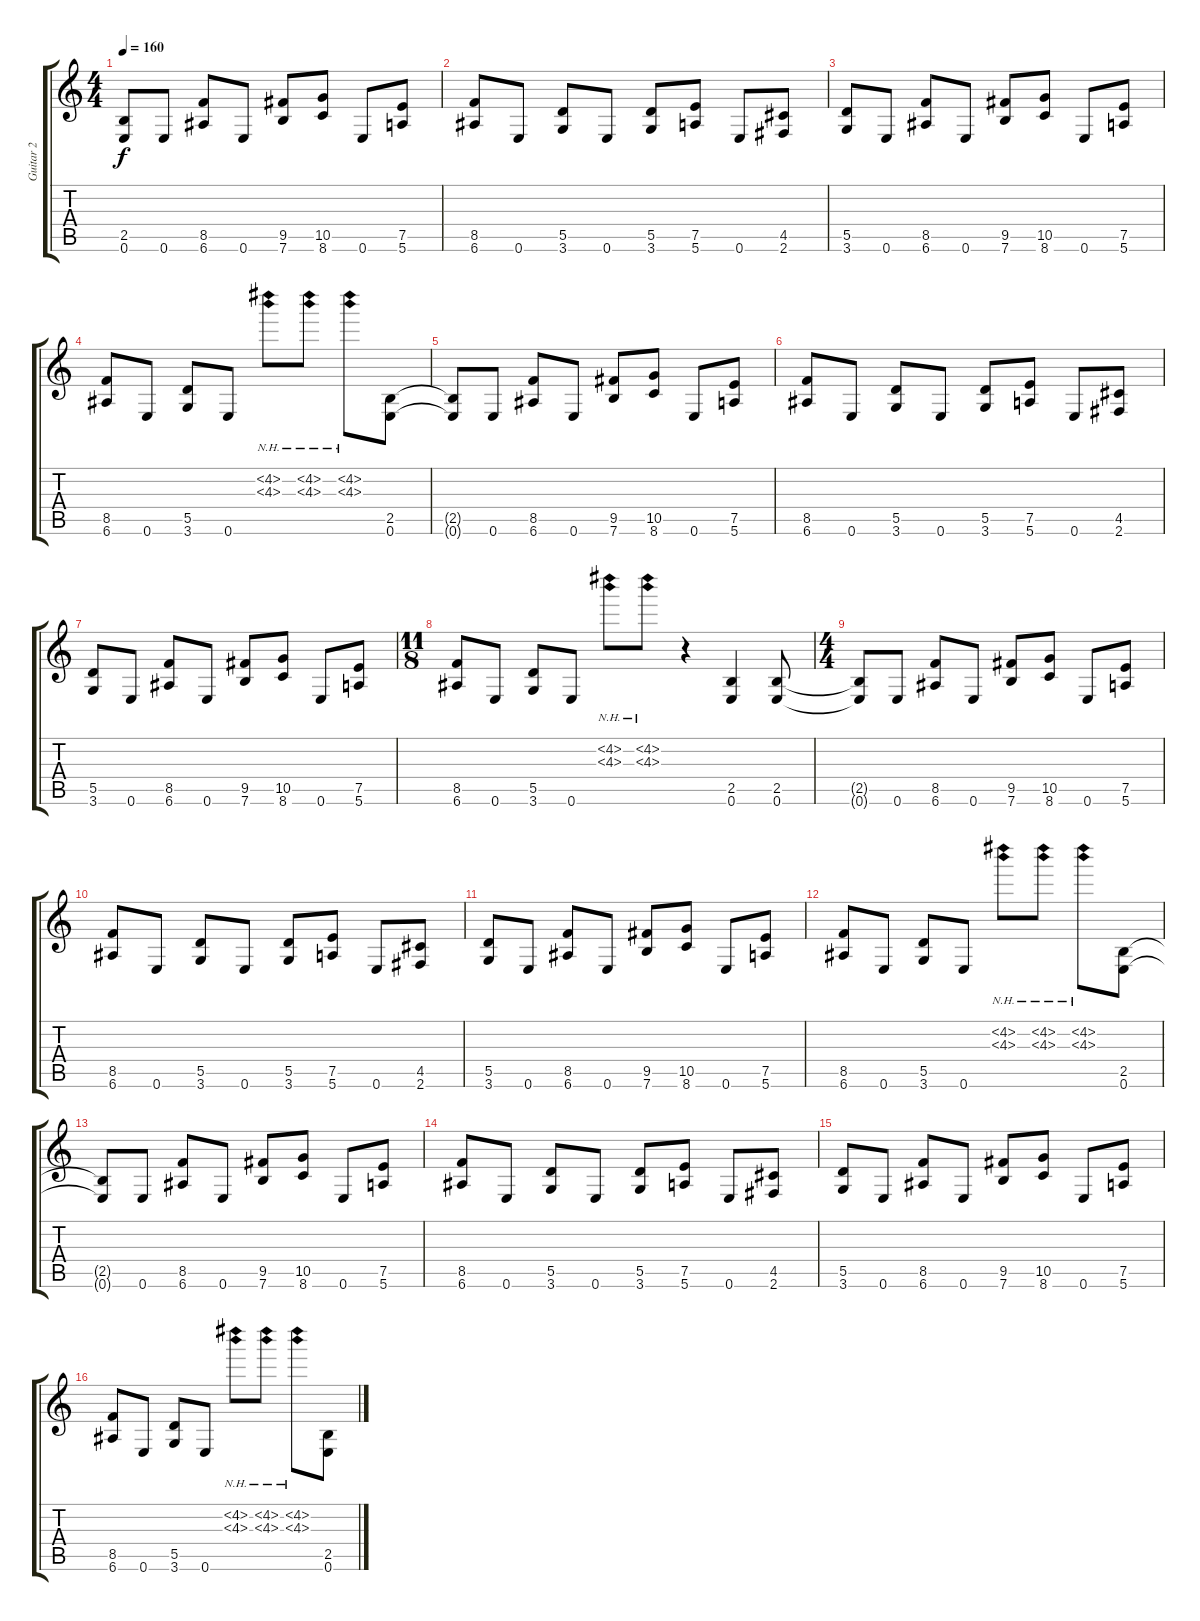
\track ("Guitar 2" "Guitar 2") {instrument distortionguitar}
\staff {score tabs}
\tuning (E4 B3 G3 D3 A2 E2) {hide}
\ts (4 4)
\tempo 160
\clef g2
\ks c
(2.5{t} 0.6{t}).8{dy f} 0.6.8 (8.5 6.6).8 0.6.8 (9.5 7.6).8 (10.5 8.6).8 0.6.8 (7.5 5.6).8 |
(8.5 6.6).8 0.6.8 (5.5 3.6).8 0.6.8 (5.5 3.6).8 (7.5 5.6).8 0.6.8 (4.5 2.6).8 |
(5.5 3.6).8 0.6.8 (8.5 6.6).8 0.6.8 (9.5 7.6).8 (10.5 8.6).8 0.6.8 (7.5 5.6).8 |
(8.5 6.6).8 0.6.8 (5.5 3.6).8 0.6.8 (4.2{nh} 4.3{nh}).8 (4.2{nh} 4.3{nh}).8 (4.2{nh} 4.3{nh}).8 (2.5 0.6).8 |
(2.5{t} 0.6{t}).8 0.6.8 (8.5 6.6).8 0.6.8 (9.5 7.6).8 (10.5 8.6).8 0.6.8 (7.5 5.6).8 |
(8.5 6.6).8 0.6.8 (5.5 3.6).8 0.6.8 (5.5 3.6).8 (7.5 5.6).8 0.6.8 (4.5 2.6).8 |
(5.5 3.6).8 0.6.8 (8.5 6.6).8 0.6.8 (9.5 7.6).8 (10.5 8.6).8 0.6.8 (7.5 5.6).8 |
\ts (11 8)
(8.5 6.6).8 0.6.8 (5.5 3.6).8 0.6.8 (4.2{nh} 4.3{nh}).8 (4.2{nh} 4.3{nh}).8 r.4 (2.5 0.6).4 (2.5 0.6).8 |
\ts (4 4)
(2.5{t} 0.6{t}).8 0.6.8 (8.5 6.6).8 0.6.8 (9.5 7.6).8 (10.5 8.6).8 0.6.8 (7.5 5.6).8 |
(8.5 6.6).8 0.6.8 (5.5 3.6).8 0.6.8 (5.5 3.6).8 (7.5 5.6).8 0.6.8 (4.5 2.6).8 |
(5.5 3.6).8 0.6.8 (8.5 6.6).8 0.6.8 (9.5 7.6).8 (10.5 8.6).8 0.6.8 (7.5 5.6).8 |
(8.5 6.6).8 0.6.8 (5.5 3.6).8 0.6.8 (4.2{nh} 4.3{nh}).8 (4.2{nh} 4.3{nh}).8 (4.2{nh} 4.3{nh}).8 (2.5 0.6).8 |
(2.5{t} 0.6{t}).8 0.6.8 (8.5 6.6).8 0.6.8 (9.5 7.6).8 (10.5 8.6).8 0.6.8 (7.5 5.6).8 |
(8.5 6.6).8 0.6.8 (5.5 3.6).8 0.6.8 (5.5 3.6).8 (7.5 5.6).8 0.6.8 (4.5 2.6).8 |
(5.5 3.6).8 0.6.8 (8.5 6.6).8 0.6.8 (9.5 7.6).8 (10.5 8.6).8 0.6.8 (7.5 5.6).8 |
(8.5 6.6).8 0.6.8 (5.5 3.6).8 0.6.8 (4.2{nh} 4.3{nh}).8 (4.2{nh} 4.3{nh}).8 (4.2{nh} 4.3{nh}).8 (2.5 0.6).8
